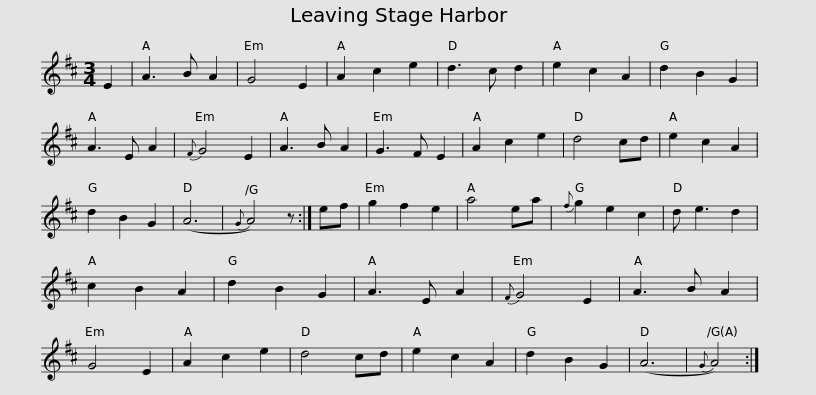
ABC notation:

X:1
L:1/8
M:3/4
I:linebreak $
K:D
V:1 treble
V:1
 E2 | A3 B A2 | G4 E2 | A2 c2 e2 | d3 c d2 | %5
 e2 c2 A2 | d2 B2 G2 | A3 E A2 |{F} G4 E2 | A3 B A2 | %10
 G3 F E2 | A2 c2 e2 |$ d4 cd | e2 c2 A2 | d2 B2 G2 | %15
 (A6 |{G} A4) z :| ef | g2 f2 e2 | a4 ea | %20
{f} g2 e2 c2 | d e3 d2 | c2 B2 A2 | d2 B2 G2 |$ A3 E A2 | %25
{F} G4 E2 | A3 B A2 | G4 E2 | A2 c2 e2 | d4 cd | %30
 e2 c2 A2 | d2 B2 G2 | (A6 |{G} A4) :| %34
